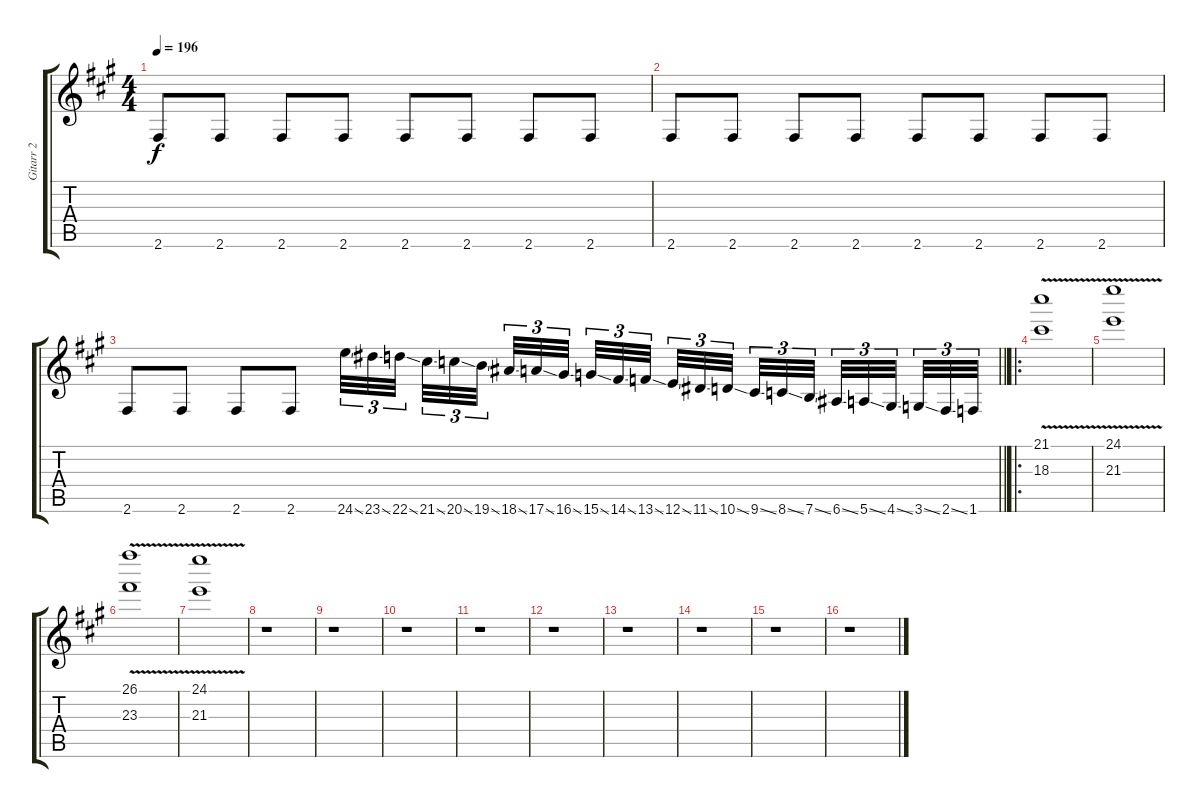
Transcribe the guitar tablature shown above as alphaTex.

\track ("Gitarr 2" "Gitarr 2") {instrument distortionguitar}
\staff {score tabs}
\tuning (E4 B3 G3 D3 A2 E2) {hide}
\ts (4 4)
\tempo 196
\clef g2
\ks a
2.6.8{dy f} 2.6.8 2.6.8 2.6.8 2.6.8 2.6.8 2.6.8 2.6.8 |
2.6.8 2.6.8 2.6.8 2.6.8 2.6.8 2.6.8 2.6.8 2.6.8 |
\barLineRight lightlight
2.6.8 2.6.8 2.6.8 2.6.8 24.6{ss}.32{tu (3 2)} 23.6{ss}.32{tu (3 2)} 22.6{ss}.32{tu (3 2)} 21.6{ss}.32{tu (3 2)} 20.6{ss}.32{tu (3 2)} 19.6{ss}.32{tu (3 2)} 18.6{ss}.32{tu (3 2)} 17.6{ss}.32{tu (3 2)} 16.6{ss}.32{tu (3 2)} 15.6{ss}.32{tu (3 2)} 14.6{ss}.32{tu (3 2)} 13.6{ss}.32{tu (3 2)} 12.6{ss}.32{tu (3 2)} 11.6{ss}.32{tu (3 2)} 10.6{ss}.32{tu (3 2)} 9.6{ss}.32{tu (3 2)} 8.6{ss}.32{tu (3 2)} 7.6{ss}.32{tu (3 2)} 6.6{ss}.32{tu (3 2)} 5.6{ss}.32{tu (3 2)} 4.6{ss}.32{tu (3 2)} 3.6{ss}.32{tu (3 2)} 2.6{ss}.32{tu (3 2)} 1.6.32{tu (3 2)} |
\ro
(21.1{v} 18.3).1 |
(24.1{v} 21.3).1 |
(26.1{v} 23.3).1 |
(24.1{v} 21.3).1 |
r.1 |
r.1 |
r.1 |
r.1 |
r.1 |
r.1 |
r.1 |
r.1 |
r.1
